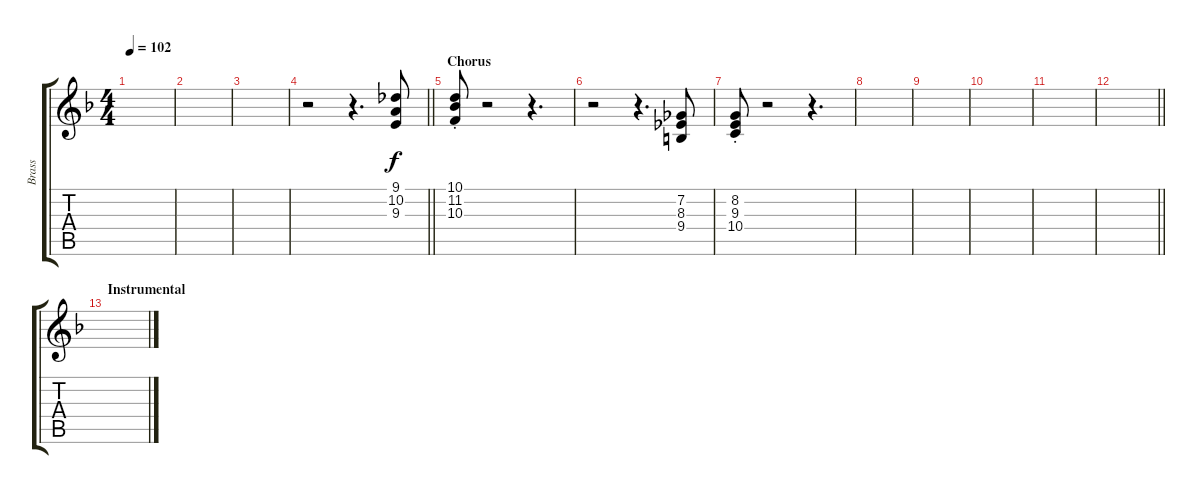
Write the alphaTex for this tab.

\track ("Brass" "Brass") {instrument brasssection bank 255}
\staff {score tabs}
\tuning (E4 B3 G3 D3 A2 E2) {hide}
\ts (4 4)
\tempo 102
\clef g2
\ks f
|
|
|
\barLineRight lightlight
r.2 r.4{d} (9.1 10.2 9.3).8 |
\section ("" "Chorus")
(10.1{st} 11.2{st} 10.3{st}).8 r.2 r.4{d} |
r.2 r.4{d} (7.2 8.3 9.4).8 |
(8.2{st} 9.3{st} 10.4{st}).8 r.2 r.4{d} |
|
|
|
|
\barLineRight lightlight
|
\section ("" "Instrumental")
